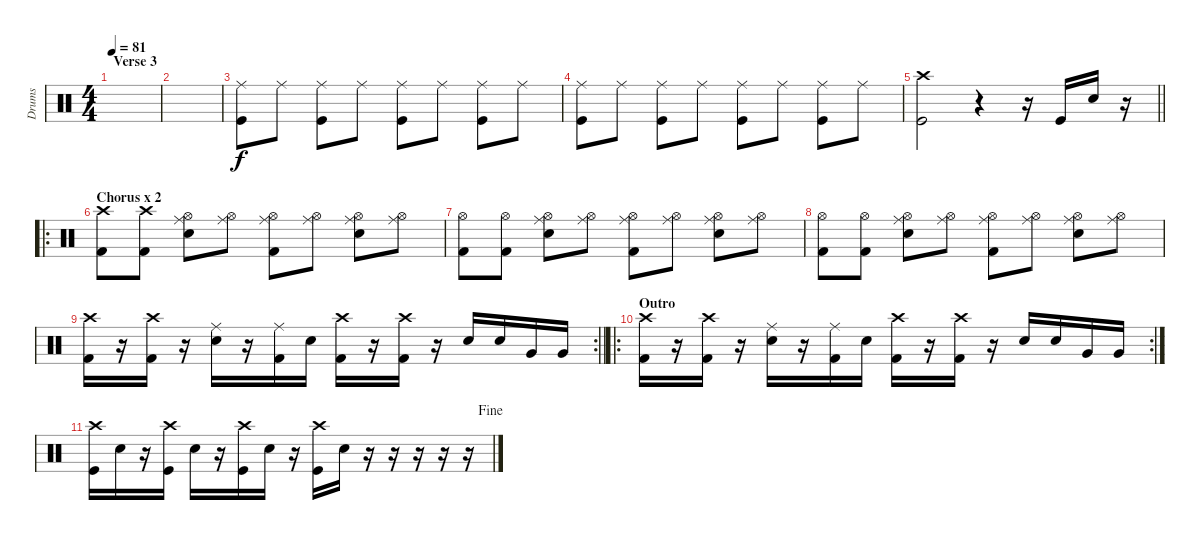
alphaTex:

\track ("Drums" "Drums") {instrument percussion}
\staff {score}
\articulation defaults
\ts (4 4)
\section ("" "Verse 3")
\tempo 81
\clef neutral
\ks c
|
|
("Ride (middle)" "Kick (hit)").8 "Ride (middle)".8 ("Ride (middle)" "Kick (hit)").8 "Ride (middle)".8 ("Ride (middle)" "Kick (hit)").8 "Ride (middle)".8 ("Ride (middle)" "Kick (hit)").8 "Ride (middle)".8 |
("Ride (middle)" "Kick (hit)").8 "Ride (middle)".8 ("Ride (middle)" "Kick (hit)").8 "Ride (middle)".8 ("Ride (middle)" "Kick (hit)").8 "Ride (middle)".8 ("Ride (middle)" "Kick (hit)").8 "Ride (middle)".8 |
\barLineRight lightlight
("Crash high (hit)" "Kick (hit)").2 r.4 r.16 "Kick (hit)".16 "Snare (hit) 2".16 r.16 |
\ro
\section ("" "Chorus x 2")
("Crash high (hit)" "Kick (hit) 2").8 ("Crash high (hit)" "Kick (hit) 2").8 ("Ride (middle)" "Snare (hit) 2" "Hi-Hat (open)").8 ("Ride (middle)" "Hi-Hat (open)").8 ("Ride (middle)" "Kick (hit) 2" "Hi-Hat (open)").8 ("Ride (middle)" "Hi-Hat (open)").8 ("Ride (middle)" "Snare (hit) 2" "Hi-Hat (open)").8 ("Ride (middle)" "Hi-Hat (open)").8 |
("Kick (hit) 2" "Hi-Hat (open)").8 ("Kick (hit) 2" "Hi-Hat (open)").8 ("Ride (middle)" "Snare (hit) 2" "Hi-Hat (open)").8 ("Ride (middle)" "Hi-Hat (open)").8 ("Ride (middle)" "Kick (hit) 2" "Hi-Hat (open)").8 ("Ride (middle)" "Hi-Hat (open)").8 ("Ride (middle)" "Snare (hit) 2" "Hi-Hat (open)").8 ("Ride (middle)" "Hi-Hat (open)").8 |
("Kick (hit) 2" "Hi-Hat (open)").8 ("Kick (hit) 2" "Hi-Hat (open)").8 ("Ride (middle)" "Snare (hit) 2" "Hi-Hat (open)").8 ("Ride (middle)" "Hi-Hat (open)").8 ("Ride (middle)" "Kick (hit) 2" "Hi-Hat (open)").8 ("Ride (middle)" "Hi-Hat (open)").8 ("Ride (middle)" "Snare (hit) 2" "Hi-Hat (open)").8 ("Ride (middle)" "Hi-Hat (open)").8 |
\rc 2
\barLineRight lightlight
("Crash high (hit)" "Kick (hit) 2").16 r.16 ("Crash high (hit)" "Kick (hit) 2").16 r.16 ("Ride (middle)" "Snare (hit) 2").16 r.16 ("Ride (middle)" "Kick (hit) 2").16 "Snare (hit) 2".16 ("Crash high (hit)" "Kick (hit) 2").16 r.16 ("Crash high (hit)" "Kick (hit) 2").16 r.16 "Snare (hit) 2".16 "Snare (hit) 2".16 "Very Low Tom (hit)".16 "Very Low Tom (hit)".16 |
\ro
\rc 2
\section ("" "Outro")
("Crash high (hit)" "Kick (hit) 2").16 r.16 ("Crash high (hit)" "Kick (hit) 2").16 r.16 ("Ride (middle)" "Snare (hit) 2").16 r.16 ("Ride (middle)" "Kick (hit) 2").16 "Snare (hit) 2".16 ("Crash high (hit)" "Kick (hit) 2").16 r.16 ("Crash high (hit)" "Kick (hit) 2").16 r.16 "Snare (hit) 2".16 "Snare (hit) 2".16 "Very Low Tom (hit)".16 "Very Low Tom (hit)".16 |
\jump fine
("Kick (hit)" "Crash high (hit)").16 "Snare (hit) 2".16 r.16 ("Kick (hit)" "Crash high (hit)").16 "Snare (hit) 2".16 r.16 ("Kick (hit)" "Crash high (hit)").16 "Snare (hit) 2".16 r.16 ("Kick (hit)" "Crash high (hit)").16 "Snare (hit) 2".16 r.16 r.16 r.16 r.16 r.16
